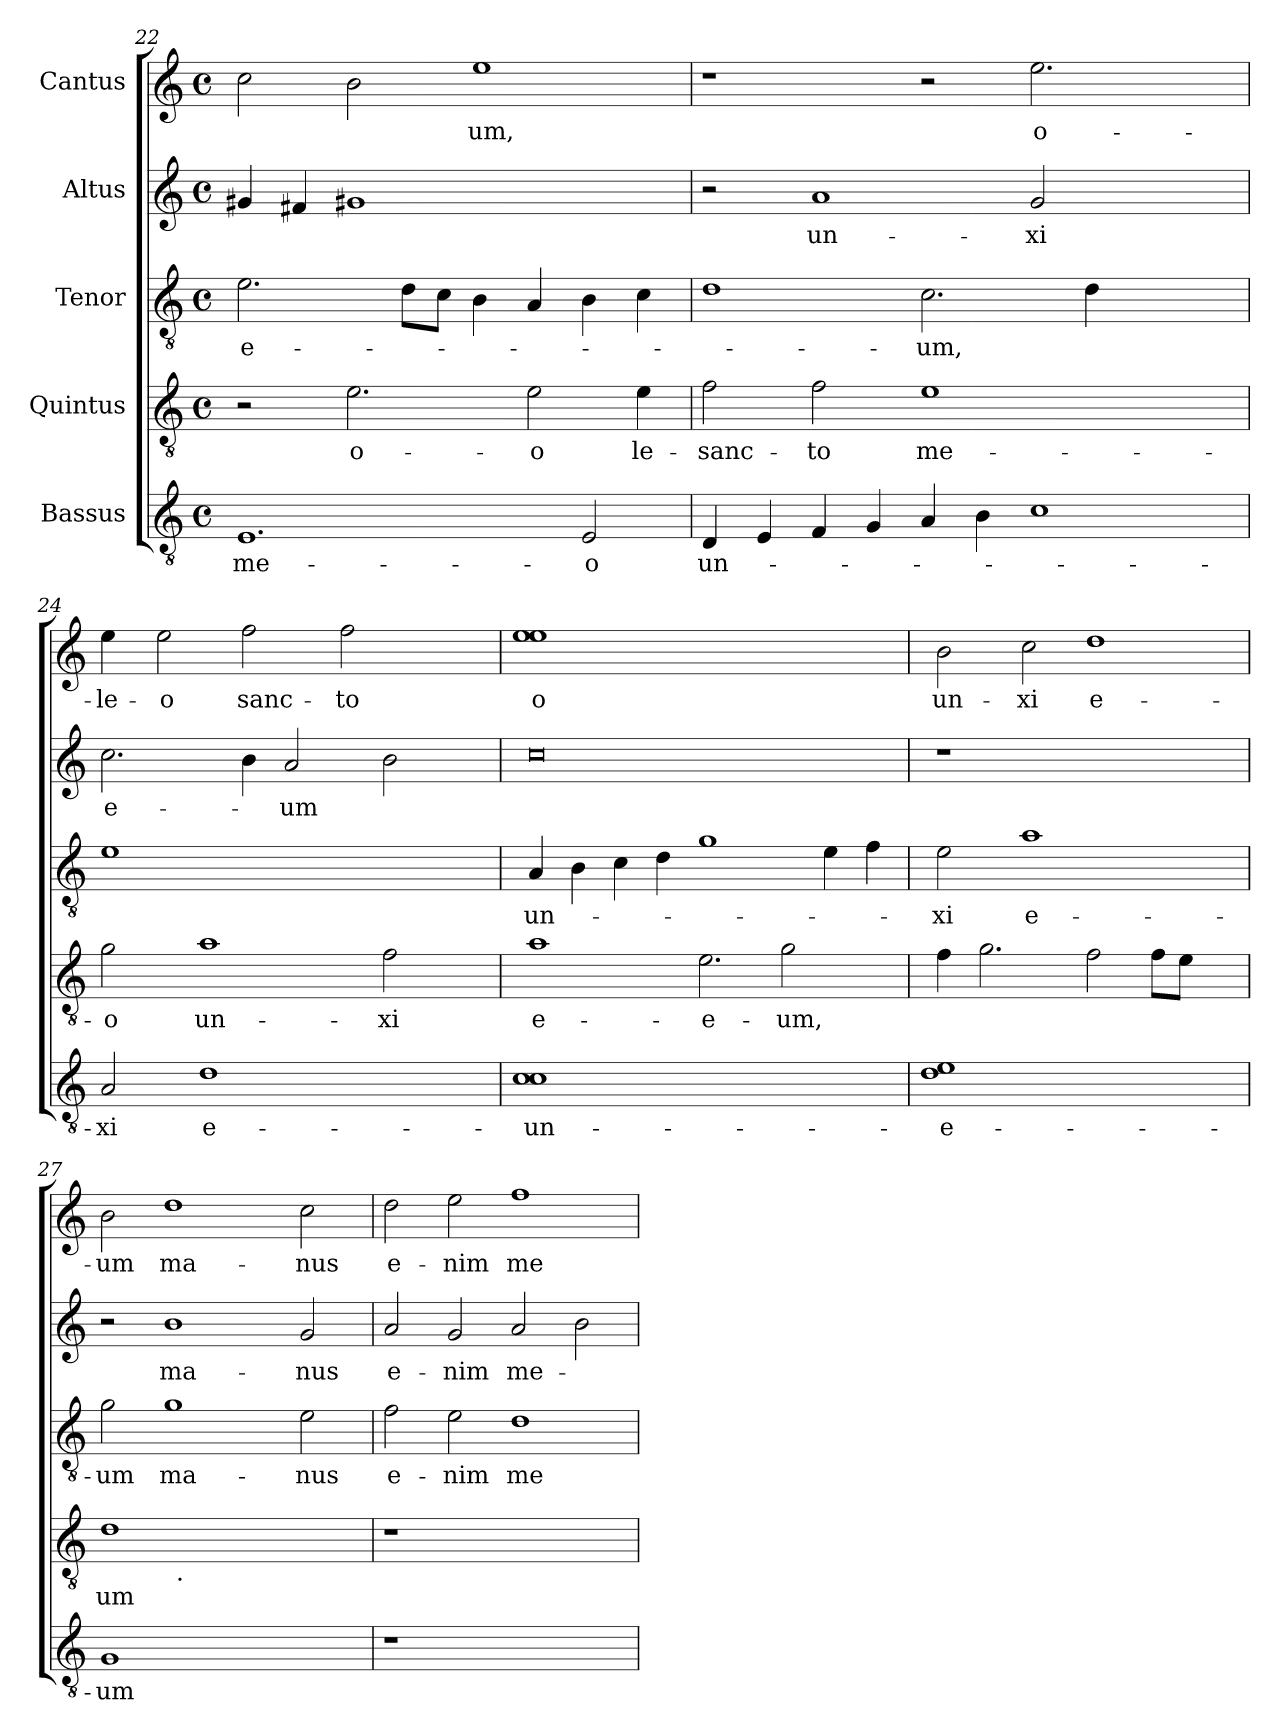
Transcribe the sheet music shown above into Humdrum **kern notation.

**kern	**text	**kern	**text	**kern	**text	**kern	**text	**kern	**text
*part5	*part5	*part4	*part4	*part3	*part3	*part2	*part2	*part1	*part1
*staff5	*staff5	*staff4	*staff4	*staff3	*staff3	*staff2	*staff2	*staff1	*staff1
*I"Bassus	*	*I"Quintus	*	*I"Tenor	*	*I"Altus	*	*I"Cantus	*
*clefGv2	*	*clefGv2	*	*clefGv2	*	*clefG2	*	*clefG2	*
*M4/4	*	*M4/4	*	*M4/4	*	*M4/4	*	*M4/4	*
*met(c)	*	*met(c)	*	*met(c)	*	*met(c)	*	*met(c)	*
=22	=22	=22	=22	=22	=22	=22	=22	=22	=22
!	!LO:LY:b:cj	!	!	!	!LO:LY:b:rj	!	!	!	!
1.E	me-	2r	.	2.e\	e-	4g#/	.	2cc\	.
.	.	.	.	.	.	4f#/	.	.	.
!	!	!	!LO:LY:b:cj	!	!	!	!	!	!
.	.	2.e\	o-	.	.	1g#X	.	2b\	.
.	.	.	.	8d\L	.	.	.	.	.
.	.	.	.	8c\J	.	.	.	.	.
!	!	!	!	!	!	!	!	!	!LO:LY:b:cj
.	.	.	.	4B\	.	.	.	1ee	-um,
!	!	!	!LO:LY:b:cj	!	!	!	!	!	!
.	.	2e\	-o	4A/	.	.	.	.	.
!	!LO:LY:b:cj	!	!	!	!	!	!	!	!
2E/	-o	.	.	4B\	.	2ryy	.	.	.
!	!	!	!LO:LY:b:cj	!	!	!	!	!	!
.	.	4e\	-le-	4c\	.	.	.	.	.
=23	=23	=23	=23	=23	=23	=23	=23	=23	=23
!	!LO:LY:b:cj	!	!LO:LY:b:cj	!	!	!	!	!	!
4D/	un-	2f\	sanc-	1d	.	2r	.	1r	.
4E/	.	.	.	.	.	.	.	.	.
!	!	!	!LO:LY:b:cj	!	!	!	!LO:LY:b:cj	!	!
4F/	.	2f\	-to	.	.	1a	un-	.	.
4G/	.	.	.	.	.	.	.	.	.
!	!	!	!LO:LY:b:cj	!	!LO:LY:b	!	!	!	!
4A/	.	1e	me-	2.c\	-um,	.	.	2r	.
4B\	.	.	.	.	.	.	.	.	.
!	!	!	!	!	!	!	!LO:LY:b:cj	!	!LO:LY:b:cj
1c	.	.	.	.	.	2g/	-xi	2.ee\	o-
.	.	.	.	4d\	.	.	.	.	.
.	.	2ryy	.	2ryy	.	2ryy	.	.	.
.	.	.	.	.	.	.	.	4ryy	.
!!LO:PB:g=z
=24	=24	=24	=24	=24	=24	=24	=24	=24	=24
!	!LO:LY:b:cj	!	!LO:LY:b:cj	!	!	!	!LO:LY:b:rj	!	!LO:LY:b:cj
*	*	*	*	*^	*	*	*	*	*
2A/	-xi	2g\	-o	1e	16..ryy	.	2.cc\	e-	4ee\	-le-
.	.	.	.	.	1ryy	.	.	.	.	.
!	!	!	!	!	!	!	!	!	!	!LO:LY:b:cj
.	.	.	.	.	.	.	.	.	2ee\	-o
!	!LO:LY:b:cj	!	!LO:LY:b:cj	!	!	!	!	!	!	!
1d	e-	1a	un-	.	.	.	.	.	.	.
!	!	!	!	!	!	!	!	!	!	!LO:LY:b:cj
.	.	.	.	.	.	.	4b\	.	2ff\	sanc-
!	!	!	!	!	!	!	!	!LO:LY:b	!	!
.	.	.	.	1ryy	.	.	2a/	-um	.	.
.	.	.	.	.	2ryy	.	.	.	.	.
!	!	!	!	!	!	!	!	!	!	!LO:LY:b:cj
.	.	.	.	.	.	.	.	.	2ff\	-to
!	!	!	!LO:LY:b:cj	!	!	!	!	!	!	!
2ryy	.	2f\	-xi	.	.	.	2b\	.	.	.
.	.	.	.	.	4ryy	.	.	.	.	.
.	.	.	.	.	.	.	.	.	4ryy	.
.	.	.	.	.	8ryy	.	.	.	.	.
.	.	.	.	.	64ryy	.	.	.	.	.
=25	=25	=25	=25	=25	=25	=25	=25	=25	=25	=25
!	!LO:LY:b:cj	!	!LO:LY:b:cj	!	!	!LO:LY:b:cj	!LO:N:vis=0	!	!	!LO:LY:b:cj
*	*	*	*	*v	*v	*	*	*	*	*
1c 1c	un-	1a	e-	4A/	un-	1cc	.	1ee 1ee	-o
.	.	.	.	4B\	.	.	.	.	.
.	.	.	.	4c\	.	.	.	.	.
.	.	.	.	4d\	.	.	.	.	.
!	!	!	!LO:LY:b:rj	!	!	!	!	!	!
1.ryy	.	2.e\	e-	1g	.	1.ryy	.	1.ryy	.
!	!	!	!LO:LY:b:cj	!	!	!	!	!	!
.	.	2g\	-um,	.	.	.	.	.	.
.	.	.	.	4e\	.	.	.	.	.
.	.	4ryy	.	4f\	.	.	.	.	.
=26	=26	=26	=26	=26	=26	=26	=26	=26	=26
!	!LO:LY:b:cj	!	!	!	!LO:LY:b:cj	!	!	!	!LO:LY:b:cj
1e 1d	e-	4f\	.	2e\	-xi	1r	.	2b\	un-
.	.	2.g\	.	.	.	.	.	.	.
!	!	!	!	!	!LO:LY:b:cj	!	!	!	!LO:LY:b:cj
.	.	.	.	1a	e-	.	.	2cc\	-xi
!	!	!	!	!	!	!	!	!	!LO:LY:b:cj
1ryy	.	2f\	.	.	.	1ryy	.	1dd	e-
.	.	8f\L	.	2ryy	.	.	.	.	.
.	.	8e\J	.	.	.	.	.	.	.
.	.	4ryy	.	.	.	.	.	.	.
=27	=27	=27	=27	=27	=27	=27	=27	=27	=27
!	!LO:LY:b:cj	!	!LO:LY:b:cj	!	!LO:LY:b:cj	!	!	!	!LO:LY:b:cj
*	*	*^	*	*	*	*	*	*	*
1G	-um	1d	2ryy	-um	2g\	-um	2r	.	2b\	-um
!	!	!	!	!	!	!LO:LY:b:cj	!	!LO:LY:b:cj	!	!LO:LY:b:cj
.	.	.	32ryy	.	1g	ma-	1b	ma-	1dd	ma-
!	!	!	!LO:TX:b:t=.	!	!	!	!	!	!	!
.	.	.	1ryy	.	.	.	.	.	.	.
1ryy	.	1ryy	.	.	.	.	.	.	.	.
!	!	!	!	!	!	!LO:LY:b:cj	!	!LO:LY:b:cj	!	!LO:LY:b:cj
.	.	.	.	.	2e\	-nus	2g/	-nus	2cc\	-nus
.	.	.	4...ryy	.	.	.	.	.	.	.
=28	=28	=28	=28	=28	=28	=28	=28	=28	=28	=28
!	!	!LO:N:vis=1	!	!	!	!LO:LY:b:cj	!	!LO:LY:b:cj	!	!LO:LY:b:cj
*	*	*v	*v	*	*	*	*	*	*	*
1r	.	1r	.	2f\	e-	2a/	e-	2dd\	e-
!	!	!	!	!	!LO:LY:b:cj	!	!LO:LY:b:cj	!	!LO:LY:b:cj
.	.	.	.	2e\	-nim	2g/	-nim	2ee\	-nim
!	!	!	!	!	!LO:LY:b:cj	!	!LO:LY:b:cj	!	!LO:LY:b:cj
1ryy	.	1ryy	.	1d	me-	2a/	me-	1ff	me-
.	.	.	.	.	.	2b\	.	.	.
=	=	=	=	=	=	=	=	=	=
*-	*-	*-	*-	*-	*-	*-	*-	*-	*-
